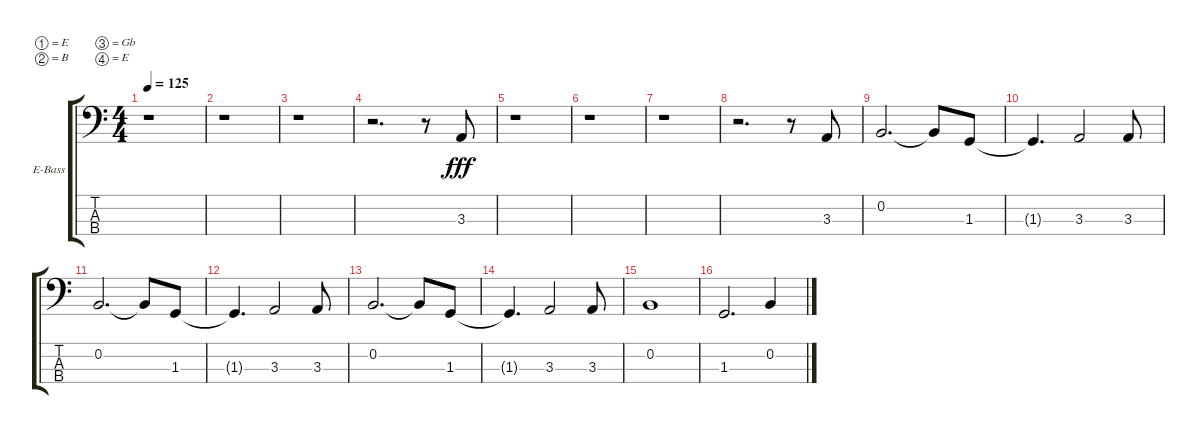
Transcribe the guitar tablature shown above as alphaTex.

\defaultSystemsLayout 4
\bracketExtendMode groupsimilarinstruments
\firstSystemTrackNameOrientation horizontal
\otherSystemsTrackNameOrientation horizontal
\track ("Electric Bass" "E-Bass") {instrument electricbassfinger}
\staff {score tabs}
\tuning (E2 B1 Gb1 E1)
\ts (4 4)
\tempo 125
\clef f4
\ks c
r.1{dy fff} |
r.1 |
r.1 |
r.2{d} r.8 3.3.8 |
r.1 |
r.1 |
r.1 |
r.2{d} r.8 3.3.8 |
0.2.2{d} 0.2{t}.8 1.3.8 |
1.3{t}.4{d} 3.3.2 3.3.8 |
0.2.2{d} 0.2{t}.8 1.3.8 |
1.3{t}.4{d} 3.3.2 3.3.8 |
0.2.2{d} 0.2{t}.8 1.3.8 |
1.3{t}.4{d} 3.3.2 3.3.8 |
0.2.1 |
1.3.2{d} 0.2.4
